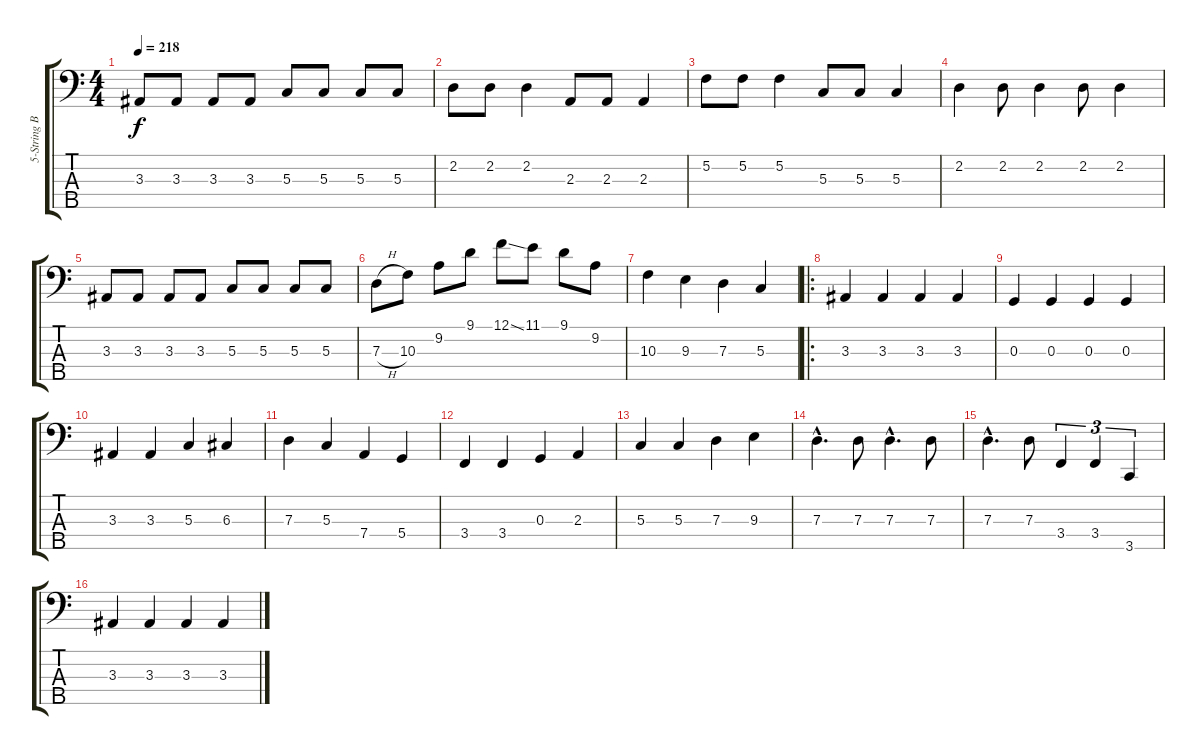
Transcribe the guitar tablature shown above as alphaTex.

\track ("5-String Bass" "5-String B") {instrument electricbasspick}
\staff {score tabs}
\tuning (F2 C2 G1 D1 A0) {hide}
\ts (4 4)
\tempo 218
\clef f4
\ks c
3.3.8{dy f} 3.3.8 3.3.8 3.3.8 5.3.8 5.3.8 5.3.8 5.3.8 |
2.2.8 2.2.8 2.2.4 2.3.8 2.3.8 2.3.4 |
5.2.8 5.2.8 5.2.4 5.3.8 5.3.8 5.3.4 |
2.2.4 2.2.8 2.2.4 2.2.8 2.2.4 |
3.3.8 3.3.8 3.3.8 3.3.8 5.3.8 5.3.8 5.3.8 5.3.8 |
7.3{h}.8 10.3.8 9.2.8 9.1.8 12.1{ss}.8 11.1.8 9.1.8 9.2.8 |
10.3.4 9.3.4 7.3.4 5.3.4 |
\ro
3.3.4 3.3.4 3.3.4 3.3.4 |
0.3.4 0.3.4 0.3.4 0.3.4 |
3.3.4 3.3.4 5.3.4 6.3.4 |
7.3.4 5.3.4 7.4.4 5.4.4 |
3.4.4 3.4.4 0.3.4 2.3.4 |
5.3.4 5.3.4 7.3.4 9.3.4 |
7.3{hac}.4{d} 7.3.8 7.3{hac}.4{d} 7.3.8 |
7.3{hac}.4{d} 7.3.8 3.4.4{tu (3 2)} 3.4.4{tu (3 2)} 3.5.4{tu (3 2)} |
3.3.4 3.3.4 3.3.4 3.3.4
